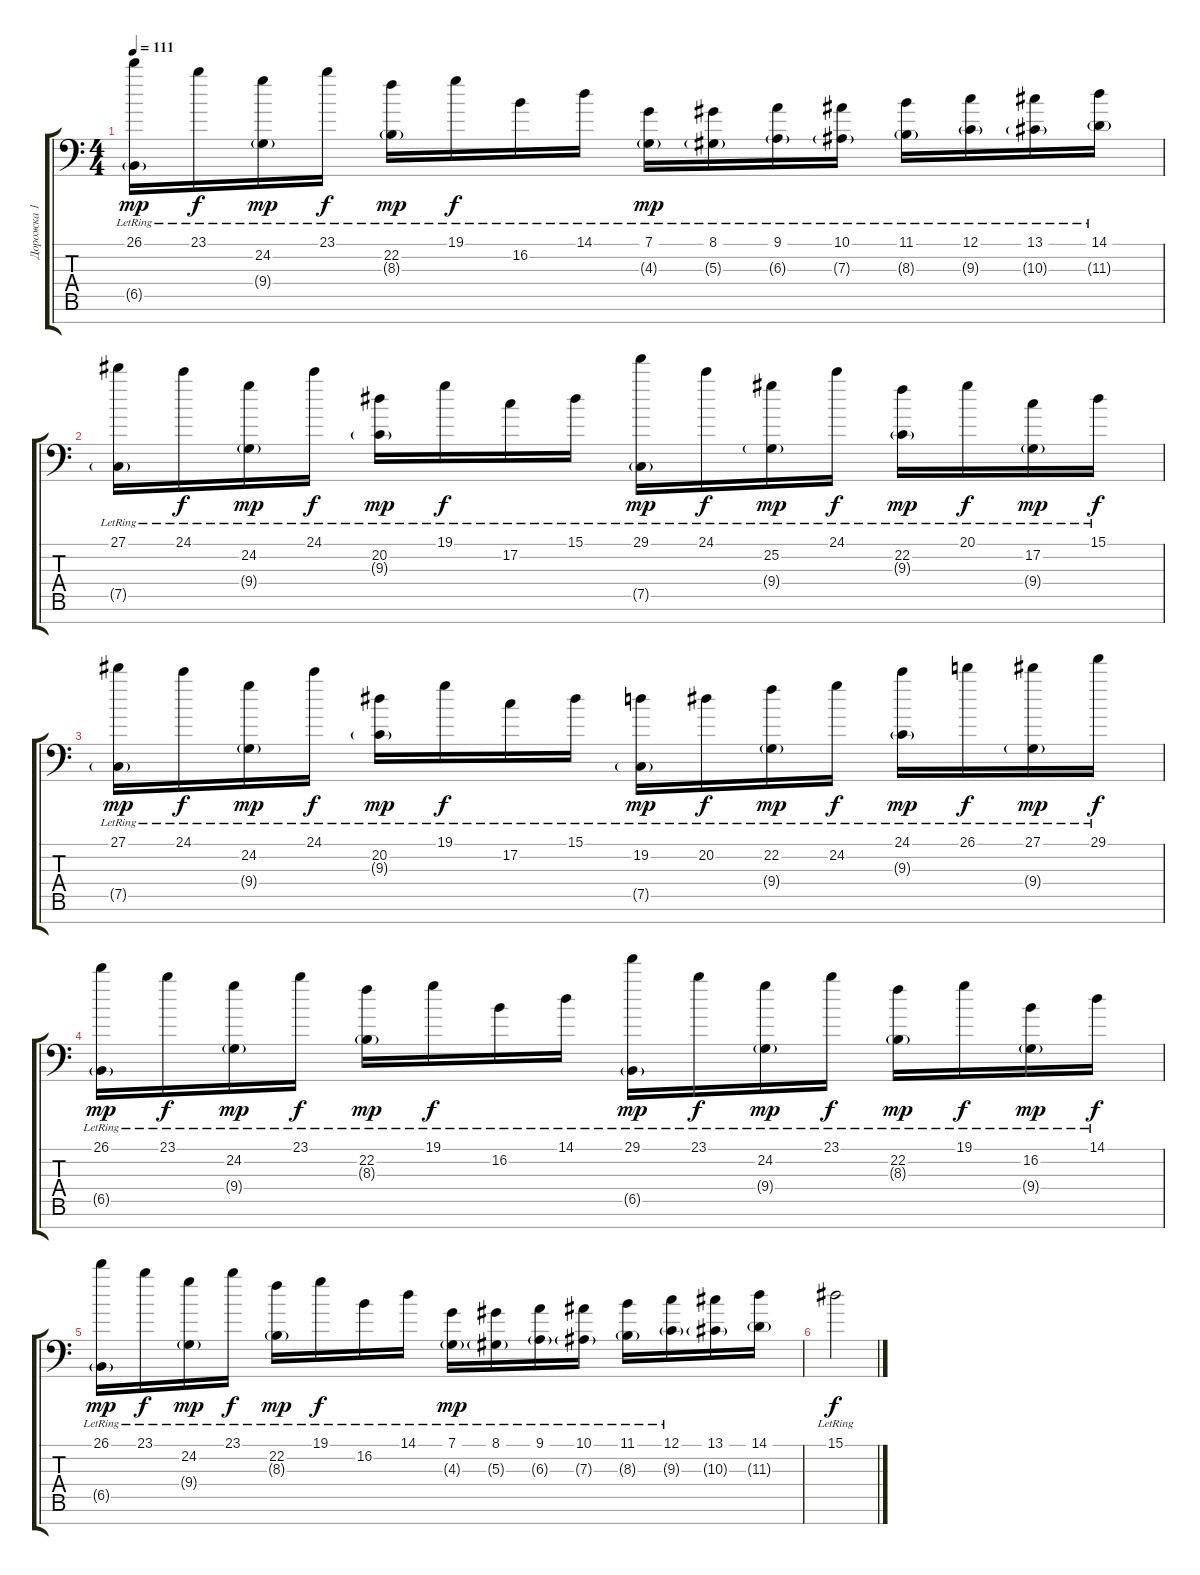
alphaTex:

\track ("Дорожка 1" "Дорожка 1") {instrument acousticgrandpiano}
\staff {score tabs}
\tuning (C4 G3 Eb3 Bb2 F2 C2 G1) {hide}
\ts (4 4)
\tempo 111
\clef f4
\ks c
(26.1{lr} 6.5{g lr}).16{dy mp} 23.1{lr}.16{dy f} (24.2{lr} 9.4{g lr}).16{dy mp} 23.1{lr}.16{dy f} (22.2{lr} 8.3{g lr}).16{dy mp} 19.1{lr}.16{dy f} 16.2{lr}.16 14.1{lr}.16 (7.1{lr} 4.3{g lr}).16{dy mp} (8.1{lr} 5.3{g lr}).16 (9.1{lr} 6.3{g lr}).16 (10.1{lr} 7.3{g lr}).16 (11.1{lr} 8.3{g lr}).16 (12.1{lr} 9.3{g lr}).16 (13.1{lr} 10.3{g lr}).16 (14.1{lr} 11.3{g lr}).16 |
(27.1{lr} 7.5{g lr}).16 24.1{lr}.16{dy f} (24.2{lr} 9.4{g lr}).16{dy mp} 24.1{lr}.16{dy f} (20.2{lr} 9.3{g lr}).16{dy mp} 19.1{lr}.16{dy f} 17.2{lr}.16 15.1{lr}.16 (29.1{lr} 7.5{g lr}).16{dy mp} 24.1{lr}.16{dy f} (25.2{lr} 9.4{g lr}).16{dy mp} 24.1{lr}.16{dy f} (22.2{lr} 9.3{g lr}).16{dy mp} 20.1{lr}.16{dy f} (17.2{lr} 9.4{g lr}).16{dy mp} 15.1{lr}.16{dy f} |
(27.1{lr} 7.5{g lr}).16{dy mp} 24.1{lr}.16{dy f} (24.2{lr} 9.4{g lr}).16{dy mp} 24.1{lr}.16{dy f} (20.2{lr} 9.3{g lr}).16{dy mp} 19.1{lr}.16{dy f} 17.2{lr}.16 15.1{lr}.16 (19.2{lr} 7.5{g lr}).16{dy mp} 20.2{lr}.16{dy f} (22.2{lr} 9.4{g lr}).16{dy mp} 24.2{lr}.16{dy f} (24.1{lr} 9.3{g lr}).16{dy mp} 26.1{lr}.16{dy f} (27.1{lr} 9.4{g lr}).16{dy mp} 29.1{lr}.16{dy f} |
(26.1{lr} 6.5{g lr}).16{dy mp} 23.1{lr}.16{dy f} (24.2{lr} 9.4{g lr}).16{dy mp} 23.1{lr}.16{dy f} (22.2{lr} 8.3{g lr}).16{dy mp} 19.1{lr}.16{dy f} 16.2{lr}.16 14.1{lr}.16 (29.1{lr} 6.5{g lr}).16{dy mp} 23.1{lr}.16{dy f} (24.2{lr} 9.4{g lr}).16{dy mp} 23.1{lr}.16{dy f} (22.2{lr} 8.3{g lr}).16{dy mp} 19.1{lr}.16{dy f} (16.2{lr} 9.4{g lr}).16{dy mp} 14.1{lr}.16{dy f} |
(26.1{lr} 6.5{g lr}).16{dy mp} 23.1{lr}.16{dy f} (24.2{lr} 9.4{g lr}).16{dy mp} 23.1{lr}.16{dy f} (22.2{lr} 8.3{g lr}).16{dy mp} 19.1{lr}.16{dy f} 16.2{lr}.16 14.1{lr}.16 (7.1{lr} 4.3{g lr}).16{dy mp} (8.1{lr} 5.3{g lr}).16 (9.1{lr} 6.3{g lr}).16 (10.1{lr} 7.3{g lr}).16 (11.1{lr} 8.3{g lr}).16 (12.1{lr} 9.3{g lr}).16 (13.1 10.3{g}).16 (14.1 11.3{g}).16 |
15.1{lr}.2{dy f}
